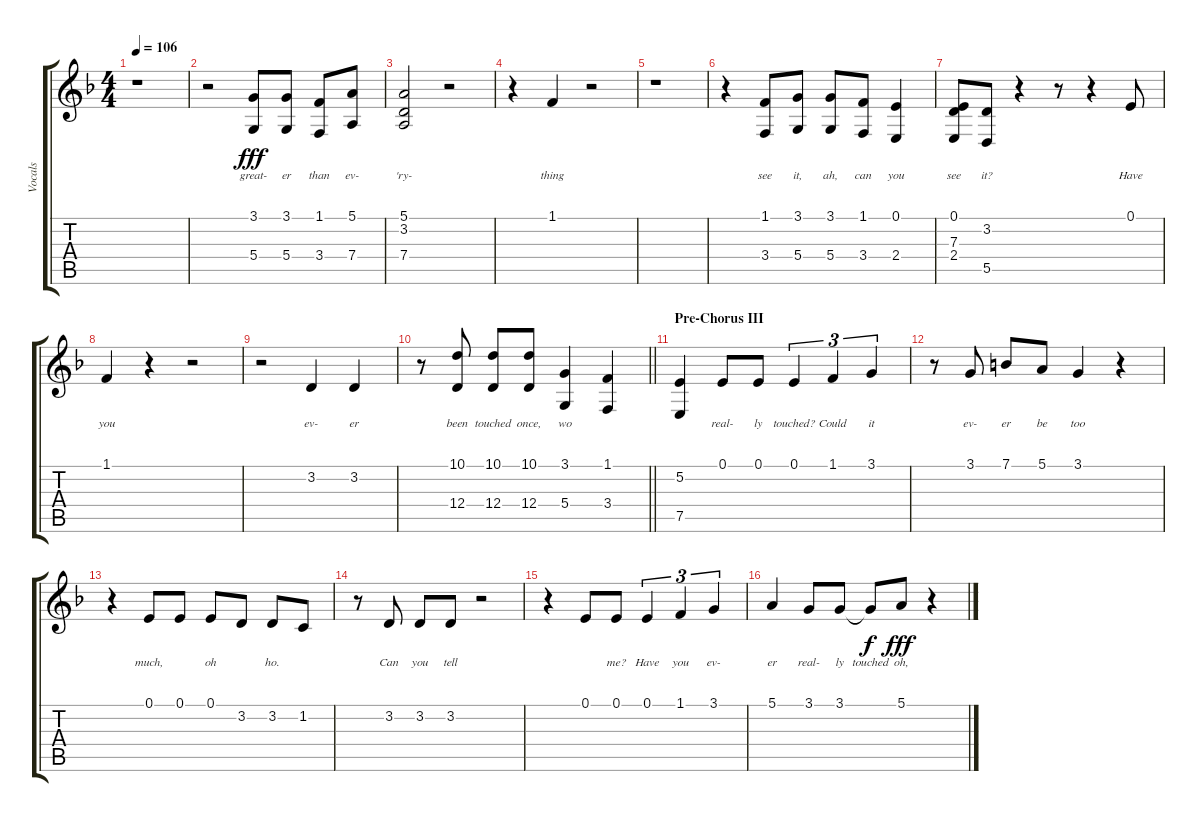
\track ("Vocals" "Vocals") {instrument lead6voice}
\staff {score tabs}
\tuning (E4 B3 G3 D3 A2 E2) {hide}
\ts (4 4)
\tempo 106
\clef g2
\ks f
r.1{dy fff} |
r.2 (3.1 5.4).8{lyrics (0 "great-") lyrics (1 "") lyrics (2 "") lyrics (3 "") lyrics (4 "")} (3.1 5.4).8{lyrics (0 "er") lyrics (1 "") lyrics (2 "") lyrics (3 "") lyrics (4 "")} (1.1 3.4).8{lyrics (0 "than") lyrics (1 "") lyrics (2 "") lyrics (3 "") lyrics (4 "")} (5.1 7.4).8{lyrics (0 "ev-") lyrics (1 "") lyrics (2 "") lyrics (3 "") lyrics (4 "")} |
(5.1 3.2 7.4).2{lyrics (0 "'ry-") lyrics (1 "") lyrics (2 "") lyrics (3 "") lyrics (4 "")} r.2 |
r.4 1.1.4{lyrics (0 "thing") lyrics (1 "") lyrics (2 "") lyrics (3 "") lyrics (4 "")} r.2 |
r.1 |
r.4 (1.1 3.4).8{lyrics (0 "see") lyrics (1 "") lyrics (2 "") lyrics (3 "") lyrics (4 "")} (3.1 5.4).8{lyrics (0 "it,") lyrics (1 "") lyrics (2 "") lyrics (3 "") lyrics (4 "")} (3.1 5.4).8{lyrics (0 "ah,") lyrics (1 "") lyrics (2 "") lyrics (3 "") lyrics (4 "")} (1.1 3.4).8{lyrics (0 "can") lyrics (1 "") lyrics (2 "") lyrics (3 "") lyrics (4 "")} (0.1 2.4).4{lyrics (0 "you") lyrics (1 "") lyrics (2 "") lyrics (3 "") lyrics (4 "")} |
(0.1 7.3 2.4).8{lyrics (0 "see") lyrics (1 "") lyrics (2 "") lyrics (3 "") lyrics (4 "")} (3.2 5.5).8{lyrics (0 "it?") lyrics (1 "") lyrics (2 "") lyrics (3 "") lyrics (4 "")} r.4 r.8 r.4 0.1.8{lyrics (0 "Have") lyrics (1 "") lyrics (2 "") lyrics (3 "") lyrics (4 "")} |
1.1.4{lyrics (0 "you") lyrics (1 "") lyrics (2 "") lyrics (3 "") lyrics (4 "")} r.4 r.2 |
r.2 3.2.4{lyrics (0 "ev-") lyrics (1 "") lyrics (2 "") lyrics (3 "") lyrics (4 "")} 3.2.4{lyrics (0 "er") lyrics (1 "") lyrics (2 "") lyrics (3 "") lyrics (4 "")} |
\barLineRight lightlight
r.8 (10.1 12.4).8{lyrics (0 "been") lyrics (1 "") lyrics (2 "") lyrics (3 "") lyrics (4 "")} (10.1 12.4).8{lyrics (0 "touched") lyrics (1 "") lyrics (2 "") lyrics (3 "") lyrics (4 "")} (10.1 12.4).8{lyrics (0 "once,") lyrics (1 "") lyrics (2 "") lyrics (3 "") lyrics (4 "")} (3.1 5.4).4{lyrics (0 "wo") lyrics (1 "") lyrics (2 "") lyrics (3 "") lyrics (4 "")} (1.1 3.4).4{lyrics (0 "") lyrics (1 "") lyrics (2 "") lyrics (3 "") lyrics (4 "")} |
\section ("" "Pre-Chorus III")
(5.2 7.5).4{lyrics (0 "") lyrics (1 "") lyrics (2 "") lyrics (3 "") lyrics (4 "")} 0.1.8{lyrics (0 "real-") lyrics (1 "") lyrics (2 "") lyrics (3 "") lyrics (4 "")} 0.1.8{lyrics (0 "ly") lyrics (1 "") lyrics (2 "") lyrics (3 "") lyrics (4 "")} 0.1.4{tu (3 2) lyrics (0 "touched?") lyrics (1 "") lyrics (2 "") lyrics (3 "") lyrics (4 "")} 1.1.4{tu (3 2) lyrics (0 "Could") lyrics (1 "") lyrics (2 "") lyrics (3 "") lyrics (4 "")} 3.1.4{tu (3 2) lyrics (0 "it") lyrics (1 "") lyrics (2 "") lyrics (3 "") lyrics (4 "")} |
r.8 3.1.8{lyrics (0 "ev-") lyrics (1 "") lyrics (2 "") lyrics (3 "") lyrics (4 "")} 7.1.8{lyrics (0 "er") lyrics (1 "") lyrics (2 "") lyrics (3 "") lyrics (4 "")} 5.1.8{lyrics (0 "be") lyrics (1 "") lyrics (2 "") lyrics (3 "") lyrics (4 "")} 3.1.4{lyrics (0 "too") lyrics (1 "") lyrics (2 "") lyrics (3 "") lyrics (4 "")} r.4 |
r.4 0.1.8{lyrics (0 "much,") lyrics (1 "") lyrics (2 "") lyrics (3 "") lyrics (4 "")} 0.1.8{lyrics (0 "") lyrics (1 "") lyrics (2 "") lyrics (3 "") lyrics (4 "")} 0.1.8{lyrics (0 "oh") lyrics (1 "") lyrics (2 "") lyrics (3 "") lyrics (4 "")} 3.2.8{lyrics (0 "") lyrics (1 "") lyrics (2 "") lyrics (3 "") lyrics (4 "")} 3.2.8{lyrics (0 "ho.") lyrics (1 "") lyrics (2 "") lyrics (3 "") lyrics (4 "")} 1.2.8{lyrics (0 "") lyrics (1 "") lyrics (2 "") lyrics (3 "") lyrics (4 "")} |
r.8 3.2.8{lyrics (0 "Can") lyrics (1 "") lyrics (2 "") lyrics (3 "") lyrics (4 "")} 3.2.8{lyrics (0 "you") lyrics (1 "") lyrics (2 "") lyrics (3 "") lyrics (4 "")} 3.2.8{lyrics (0 "tell") lyrics (1 "") lyrics (2 "") lyrics (3 "") lyrics (4 "")} r.2 |
r.4 0.1.8{lyrics (0 "") lyrics (1 "") lyrics (2 "") lyrics (3 "") lyrics (4 "")} 0.1.8{lyrics (0 "me?") lyrics (1 "") lyrics (2 "") lyrics (3 "") lyrics (4 "")} 0.1.4{tu (3 2) lyrics (0 "Have") lyrics (1 "") lyrics (2 "") lyrics (3 "") lyrics (4 "")} 1.1.4{tu (3 2) lyrics (0 "you") lyrics (1 "") lyrics (2 "") lyrics (3 "") lyrics (4 "")} 3.1.4{tu (3 2) lyrics (0 "ev-") lyrics (1 "") lyrics (2 "") lyrics (3 "") lyrics (4 "")} |
5.1.4{lyrics (0 "er") lyrics (1 "") lyrics (2 "") lyrics (3 "") lyrics (4 "")} 3.1.8{lyrics (0 "real-") lyrics (1 "") lyrics (2 "") lyrics (3 "") lyrics (4 "")} 3.1.8{lyrics (0 "ly") lyrics (1 "") lyrics (2 "") lyrics (3 "") lyrics (4 "")} 3.1{t}.8{lyrics (0 "touched") lyrics (1 "") lyrics (2 "") lyrics (3 "") lyrics (4 "") dy f} 5.1.8{lyrics (0 "oh,") lyrics (1 "") lyrics (2 "") lyrics (3 "") lyrics (4 "") dy fff} r.4
